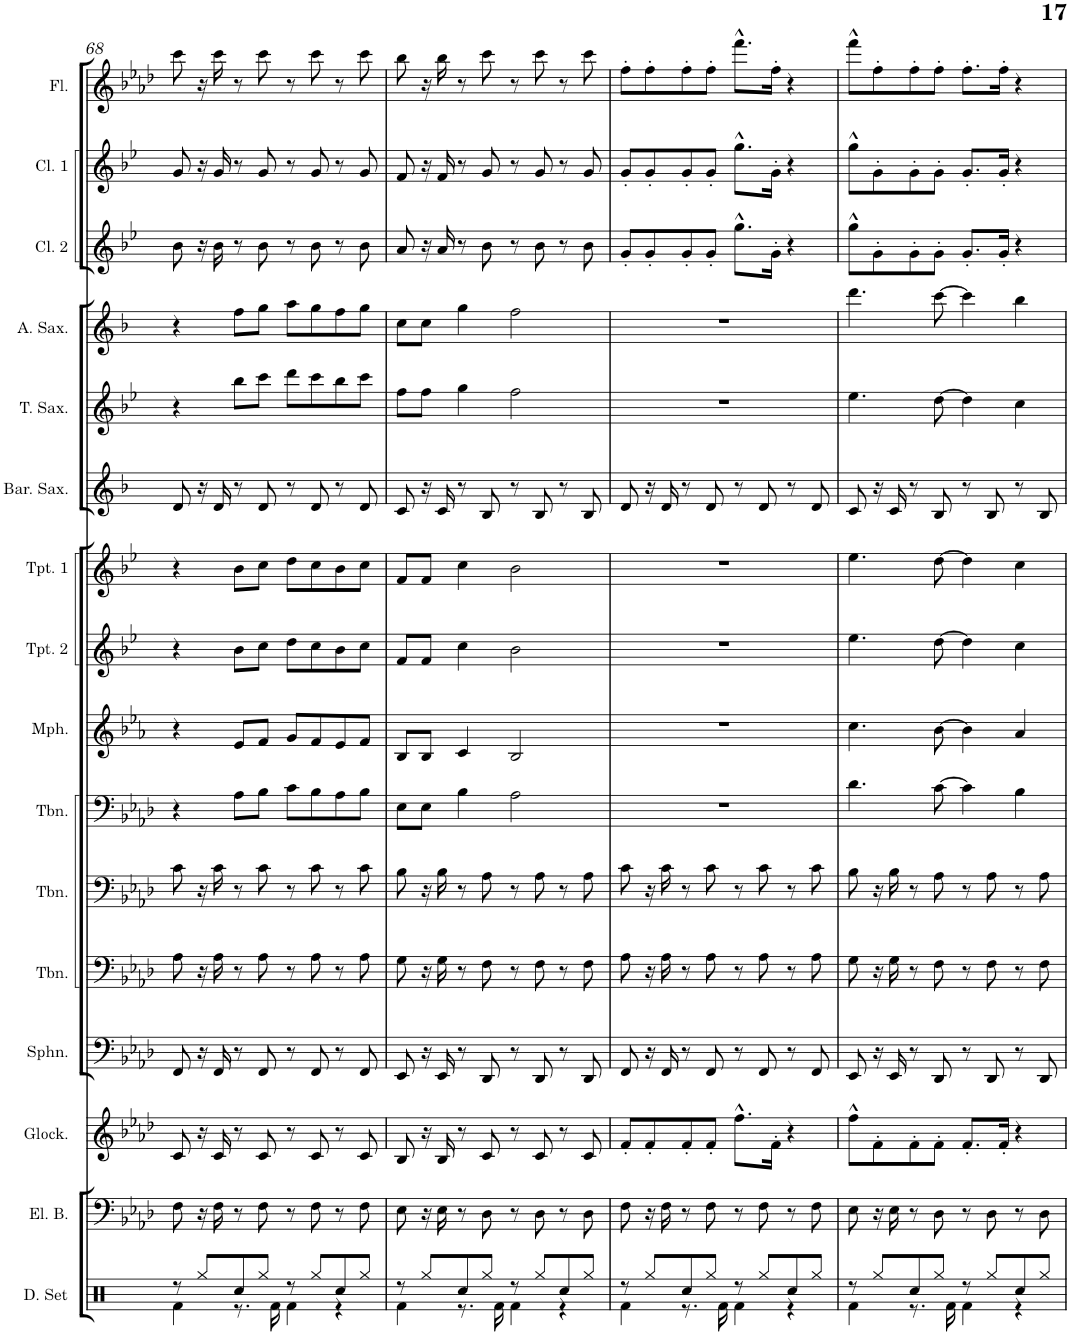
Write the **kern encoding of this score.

**kern	**kern	**kern	**kern	**kern	**kern	**kern	**kern	**kern	**kern	**kern	**kern	**kern	**kern	**kern	**kern
*part16	*part15	*part14	*part13	*part12	*part11	*part10	*part9	*part8	*part7	*part6	*part5	*part4	*part3	*part2	*part1
*staff16	*staff15	*staff14	*staff13	*staff12	*staff11	*staff10	*staff9	*staff8	*staff7	*staff6	*staff5	*staff4	*staff3	*staff2	*staff1
*I"Drumset	*I"Electric Bass	*I"Glockenspiel	*I"Sousaphone	*I"Trombone	*I"Trombone	*I"Trombone	*I"Mellophone	*I"Trumpet 2	*I"Trumpet 1	*I"Baritone Sax	*I"Tenor Sax	*I"Alto Sax	*I"Clarinet 2	*I"Clarinet 1	*I"Flute
*I'D. Set	*I'El. B.	*I'Glock.	*I'Sphn.	*I'Tbn.	*I'Tbn.	*I'Tbn.	*I'Mph.	*I'Tpt. 2	*I'Tpt. 1	*I'Bar. Sax.	*I'T. Sax.	*I'A. Sax.	*I'Cl. 2	*I'Cl. 1	*I'Fl.
!!LO:PB:g=z
*clefX	*clefF4	*clefG2	*clefF4	*clefF4	*clefF4	*clefF4	*clefG2	*clefG2	*clefG2	*clefG2	*clefG2	*clefG2	*clefG2	*clefG2	*clefG2
*	*Trd7c12	*Trd-14c-24	*	*	*	*	*Trd4c7	*Trd1c2	*Trd1c2	*Trd12c21	*Trd8c14	*Trd5c9	*Trd1c2	*Trd1c2	*
*k[]	*k[b-e-a-d-]	*k[b-e-a-d-]	*k[b-e-a-d-]	*k[b-e-a-d-]	*k[b-e-a-d-]	*k[b-e-a-d-]	*k[b-e-a-]	*k[b-e-]	*k[b-e-]	*k[b-]	*k[b-e-]	*k[b-]	*k[b-e-]	*k[b-e-]	*k[b-e-a-d-]
*M4/4	*M4/4	*M4/4	*M4/4	*M4/4	*M4/4	*M4/4	*M4/4	*M4/4	*M4/4	*M4/4	*M4/4	*M4/4	*M4/4	*M4/4	*M4/4
=68	=68	=68	=68	=68	=68	=68	=68	=68	=68	=68	=68	=68	=68	=68	=68
*^	*	*	*	*	*	*	*	*	*	*	*	*	*	*	*
8r	4Rf\	8F\	8c/	8FF/	8A-\	8c\	4r	4r	4r	4r	8d/	4r	4r	8b-\	8g/	8ccc\
8Rgg/L	.	16r	16r	16r	16r	16r	.	.	.	.	16r	.	.	16r	16r	16r
.	.	16F\	16c/	16FF/	16A-\	16c\	.	.	.	.	16d/	.	.	16b-\	16g/	16ccc\
8Rcc/	8.r	8r	8r	8r	8r	8r	8A-\L	8e-/L	8b-\L	8b-\L	8r	8bb-\L	8ff\L	8r	8r	8r
8Rgg/J	.	8F\	8c/	8FF/	8A-\	8c\	8B-\J	8f/J	8cc\J	8cc\J	8d/	8ccc\J	8gg\J	8b-\	8g/	8ccc\
.	16Rf\	.	.	.	.	.	.	.	.	.	.	.	.	.	.	.
8r	4Rf\	8r	8r	8r	8r	8r	8c\L	8g/L	8dd\L	8dd\L	8r	8ddd\L	8aa\L	8r	8r	8r
8Rgg/L	.	8F\	8c/	8FF/	8A-\	8c\	8B-\	8f/	8cc\	8cc\	8d/	8ccc\	8gg\	8b-\	8g/	8ccc\
8Rcc/	4r	8r	8r	8r	8r	8r	8A-\	8e-/	8b-\	8b-\	8r	8bb-\	8ff\	8r	8r	8r
8Rgg/J	.	8F\	8c/	8FF/	8A-\	8c\	8B-\J	8f/J	8cc\J	8cc\J	8d/	8ccc\J	8gg\J	8b-\	8g/	8ccc\
=69	=69	=69	=69	=69	=69	=69	=69	=69	=69	=69	=69	=69	=69	=69	=69	=69
8r	4Rf\	8E-\	8B-/	8EE-/	8G\	8B-\	8E-\L	8B-/L	8f/L	8f/L	8c/	8ff\L	8cc\L	8a/	8f/	8bb-\
8Rgg/L	.	16r	16r	16r	16r	16r	8E-\J	8B-/J	8f/J	8f/J	16r	8ff\J	8cc\J	16r	16r	16r
.	.	16E-\	16B-/	16EE-/	16G\	16B-\	.	.	.	.	16c/	.	.	16a/	16f/	16bb-\
8Rcc/	8.r	8r	8r	8r	8r	8r	4B-\	4c/	4cc\	4cc\	8r	4gg\	4gg\	8r	8r	8r
8Rgg/J	.	8D-\	8c/	8DD-/	8F\	8A-\	.	.	.	.	8B-/	.	.	8b-\	8g/	8ccc\
.	16Rf\	.	.	.	.	.	.	.	.	.	.	.	.	.	.	.
8r	4Rf\	8r	8r	8r	8r	8r	2A-\	2B-/	2b-\	2b-\	8r	2ff\	2ff\	8r	8r	8r
8Rgg/L	.	8D-\	8c/	8DD-/	8F\	8A-\	.	.	.	.	8B-/	.	.	8b-\	8g/	8ccc\
8Rcc/	4r	8r	8r	8r	8r	8r	.	.	.	.	8r	.	.	8r	8r	8r
8Rgg/J	.	8D-\	8c/	8DD-/	8F\	8A-\	.	.	.	.	8B-/	.	.	8b-\	8g/	8ccc\
=70	=70	=70	=70	=70	=70	=70	=70	=70	=70	=70	=70	=70	=70	=70	=70	=70
8r	4Rf\	8F\	8f'/L	8FF/	8A-\	8c\	1r	1r	1r	1r	8d/	1r	1r	8g'/L	8g'/L	8ff'\L
8Rgg/L	.	16r	8f'/	16r	16r	16r	.	.	.	.	16r	.	.	8g'/	8g'/	8ff'\
.	.	16F\	.	16FF/	16A-\	16c\	.	.	.	.	16d/	.	.	.	.	.
8Rcc/	8.r	8r	8f'/	8r	8r	8r	.	.	.	.	8r	.	.	8g'/	8g'/	8ff'\
8Rgg/J	.	8F\	8f'/J	8FF/	8A-\	8c\	.	.	.	.	8d/	.	.	8g'/J	8g'/J	8ff'\J
.	16Rf\	.	.	.	.	.	.	.	.	.	.	.	.	.	.	.
8r	4Rf\	8r	8.ff^^\L	8r	8r	8r	.	.	.	.	8r	.	.	8.gg^^\L	8.gg^^\L	8.fff^^\L
8Rgg/L	.	8F\	.	8FF/	8A-\	8c\	.	.	.	.	8d/	.	.	.	.	.
.	.	.	16f'\Jk	.	.	.	.	.	.	.	.	.	.	16g'\Jk	16g'\Jk	16ff'\Jk
8Rcc/	4r	8r	4r	8r	8r	8r	.	.	.	.	8r	.	.	4r	4r	4r
8Rgg/J	.	8F\	.	8FF/	8A-\	8c\	.	.	.	.	8d/	.	.	.	.	.
=71	=71	=71	=71	=71	=71	=71	=71	=71	=71	=71	=71	=71	=71	=71	=71	=71
8r	4Rf\	8E-\	8ff^^\L	8EE-/	8G\	8B-\	4.d-\	4.cc\	4.ee-\	4.ee-\	8c/	4.ee-\	4.ddd\	8gg^^\L	8gg^^\L	8fff^^\L
8Rgg/L	.	16r	8f'\	16r	16r	16r	.	.	.	.	16r	.	.	8g'\	8g'\	8ff'\
.	.	16E-\	.	16EE-/	16G\	16B-\	.	.	.	.	16c/	.	.	.	.	.
8Rcc/	8.r	8r	8f'\	8r	8r	8r	.	.	.	.	8r	.	.	8g'\	8g'\	8ff'\
8Rgg/J	.	8D-\	8f'\J	8DD-/	8F\	8A-\	[8c\	[8b-\	[8dd\	[8dd\	8B-/	[8dd\	[8ccc\	8g'\J	8g'\J	8ff'\J
.	16Rf\	.	.	.	.	.	.	.	.	.	.	.	.	.	.	.
8r	4Rf\	8r	8.f'/L	8r	8r	8r	4c\]	4b-\]	4dd\]	4dd\]	8r	4dd\]	4ccc\]	8.g'/L	8.g'/L	8.ff'\L
8Rgg/L	.	8D-\	.	8DD-/	8F\	8A-\	.	.	.	.	8B-/	.	.	.	.	.
.	.	.	16f'/Jk	.	.	.	.	.	.	.	.	.	.	16g'/Jk	16g'/Jk	16ff'\Jk
8Rcc/	4r	8r	4r	8r	8r	8r	4B-\	4a-/	4cc\	4cc\	8r	4cc\	4bb-\	4r	4r	4r
8Rgg/J	.	8D-\	.	8DD-/	8F\	8A-\	.	.	.	.	8B-/	.	.	.	.	.
*v	*v	*	*	*	*	*	*	*	*	*	*	*	*	*	*	*
=	=	=	=	=	=	=	=	=	=	=	=	=	=	=	=
*-	*-	*-	*-	*-	*-	*-	*-	*-	*-	*-	*-	*-	*-	*-	*-
